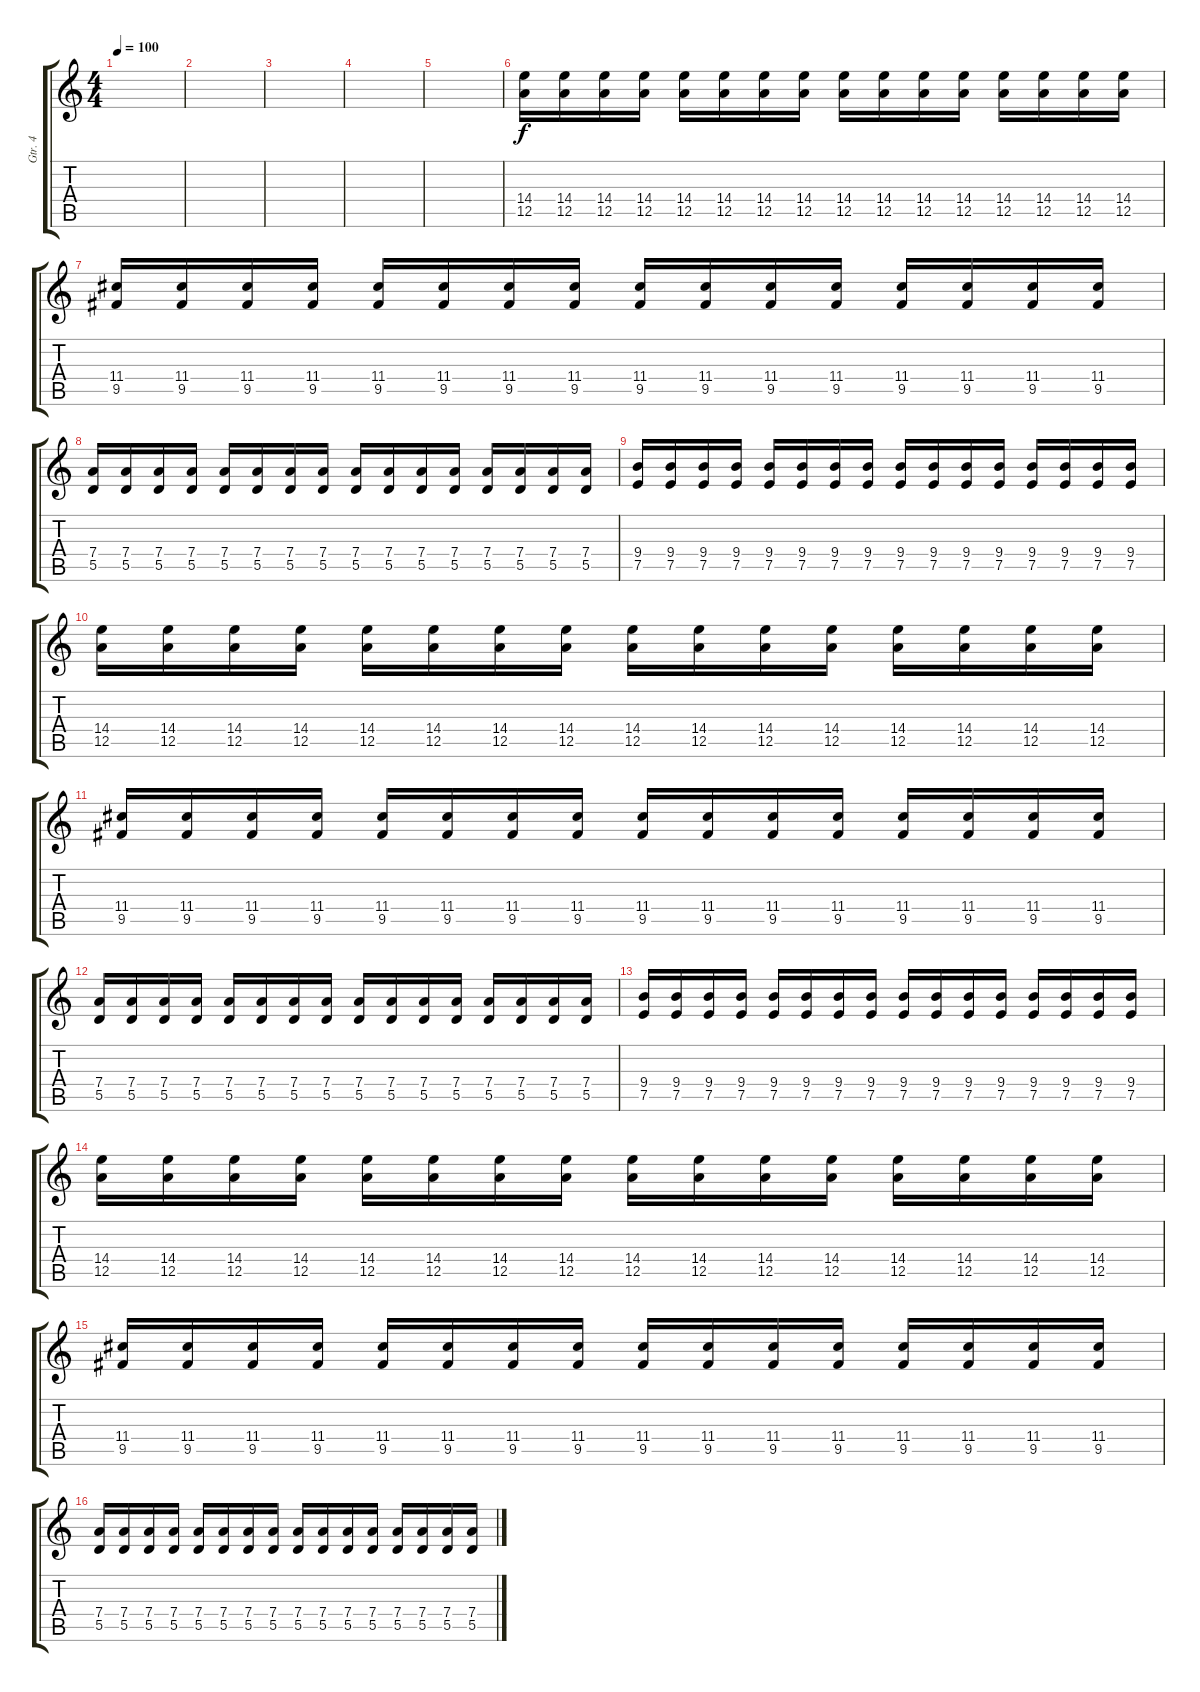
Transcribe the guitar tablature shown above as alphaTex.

\track ("Gtr. 4" "Gtr. 4") {instrument distortionguitar}
\staff {score tabs}
\tuning (E4 B3 G3 D3 A2 E2) {hide}
\ts (4 4)
\tempo 100
\clef g2
\ks c
|
|
|
|
|
(14.4 12.5).16{volume 13} (14.4 12.5).16 (14.4 12.5).16 (14.4 12.5).16 (14.4 12.5).16 (14.4 12.5).16 (14.4 12.5).16 (14.4 12.5).16 (14.4 12.5).16 (14.4 12.5).16 (14.4 12.5).16 (14.4 12.5).16 (14.4 12.5).16 (14.4 12.5).16 (14.4 12.5).16 (14.4 12.5).16 |
(11.4 9.5).16 (11.4 9.5).16 (11.4 9.5).16 (11.4 9.5).16 (11.4 9.5).16 (11.4 9.5).16 (11.4 9.5).16 (11.4 9.5).16 (11.4 9.5).16 (11.4 9.5).16 (11.4 9.5).16 (11.4 9.5).16 (11.4 9.5).16 (11.4 9.5).16 (11.4 9.5).16 (11.4 9.5).16 |
(7.4 5.5).16 (7.4 5.5).16 (7.4 5.5).16 (7.4 5.5).16 (7.4 5.5).16 (7.4 5.5).16 (7.4 5.5).16 (7.4 5.5).16 (7.4 5.5).16 (7.4 5.5).16 (7.4 5.5).16 (7.4 5.5).16 (7.4 5.5).16 (7.4 5.5).16 (7.4 5.5).16 (7.4 5.5).16 |
(9.4 7.5).16 (9.4 7.5).16 (9.4 7.5).16 (9.4 7.5).16 (9.4 7.5).16 (9.4 7.5).16 (9.4 7.5).16 (9.4 7.5).16 (9.4 7.5).16 (9.4 7.5).16 (9.4 7.5).16 (9.4 7.5).16 (9.4 7.5).16 (9.4 7.5).16 (9.4 7.5).16 (9.4 7.5).16 |
(14.4 12.5).16 (14.4 12.5).16 (14.4 12.5).16 (14.4 12.5).16 (14.4 12.5).16 (14.4 12.5).16 (14.4 12.5).16 (14.4 12.5).16 (14.4 12.5).16 (14.4 12.5).16 (14.4 12.5).16 (14.4 12.5).16 (14.4 12.5).16 (14.4 12.5).16 (14.4 12.5).16 (14.4 12.5).16 |
(11.4 9.5).16 (11.4 9.5).16 (11.4 9.5).16 (11.4 9.5).16 (11.4 9.5).16 (11.4 9.5).16 (11.4 9.5).16 (11.4 9.5).16 (11.4 9.5).16 (11.4 9.5).16 (11.4 9.5).16 (11.4 9.5).16 (11.4 9.5).16 (11.4 9.5).16 (11.4 9.5).16 (11.4 9.5).16 |
(7.4 5.5).16 (7.4 5.5).16 (7.4 5.5).16 (7.4 5.5).16 (7.4 5.5).16 (7.4 5.5).16 (7.4 5.5).16 (7.4 5.5).16 (7.4 5.5).16 (7.4 5.5).16 (7.4 5.5).16 (7.4 5.5).16 (7.4 5.5).16 (7.4 5.5).16 (7.4 5.5).16 (7.4 5.5).16 |
(9.4 7.5).16 (9.4 7.5).16 (9.4 7.5).16 (9.4 7.5).16 (9.4 7.5).16 (9.4 7.5).16 (9.4 7.5).16 (9.4 7.5).16 (9.4 7.5).16 (9.4 7.5).16 (9.4 7.5).16 (9.4 7.5).16 (9.4 7.5).16 (9.4 7.5).16 (9.4 7.5).16 (9.4 7.5).16 |
(14.4 12.5).16 (14.4 12.5).16 (14.4 12.5).16 (14.4 12.5).16 (14.4 12.5).16 (14.4 12.5).16 (14.4 12.5).16 (14.4 12.5).16 (14.4 12.5).16 (14.4 12.5).16 (14.4 12.5).16 (14.4 12.5).16 (14.4 12.5).16 (14.4 12.5).16 (14.4 12.5).16 (14.4 12.5).16 |
(11.4 9.5).16 (11.4 9.5).16 (11.4 9.5).16 (11.4 9.5).16 (11.4 9.5).16 (11.4 9.5).16 (11.4 9.5).16 (11.4 9.5).16 (11.4 9.5).16 (11.4 9.5).16 (11.4 9.5).16 (11.4 9.5).16 (11.4 9.5).16 (11.4 9.5).16 (11.4 9.5).16 (11.4 9.5).16 |
(7.4 5.5).16 (7.4 5.5).16 (7.4 5.5).16 (7.4 5.5).16 (7.4 5.5).16 (7.4 5.5).16 (7.4 5.5).16 (7.4 5.5).16 (7.4 5.5).16 (7.4 5.5).16 (7.4 5.5).16 (7.4 5.5).16 (7.4 5.5).16 (7.4 5.5).16 (7.4 5.5).16 (7.4 5.5).16
